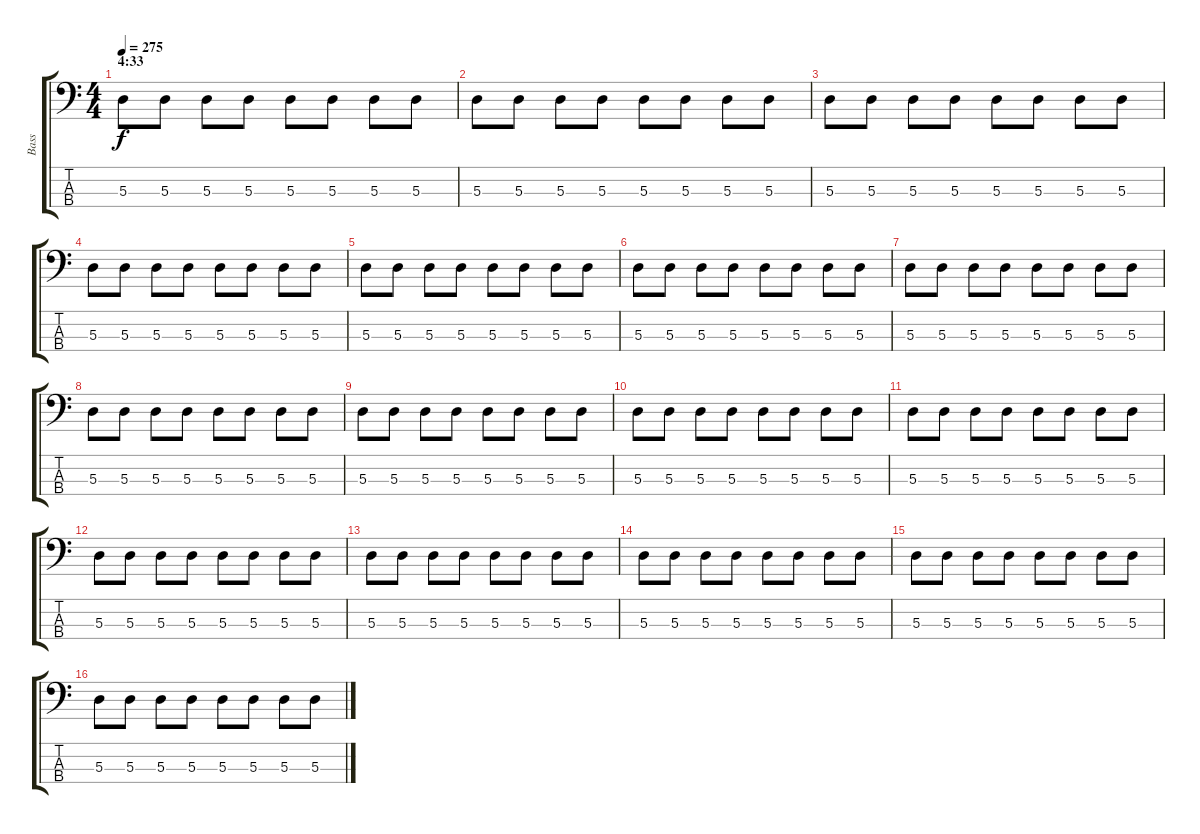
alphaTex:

\track ("Bass" "Bass") {instrument electricbasspick}
\staff {score tabs}
\tuning (G2 D2 A1 E1) {hide}
\ts (4 4)
\section ("" "4:33")
\tempo 275
\clef f4
\ks c
5.3.8{dy f} 5.3.8 5.3.8 5.3.8 5.3.8 5.3.8 5.3.8 5.3.8 |
5.3.8 5.3.8 5.3.8 5.3.8 5.3.8 5.3.8 5.3.8 5.3.8 |
5.3.8 5.3.8 5.3.8 5.3.8 5.3.8 5.3.8 5.3.8 5.3.8 |
5.3.8 5.3.8 5.3.8 5.3.8 5.3.8 5.3.8 5.3.8 5.3.8 |
5.3.8 5.3.8 5.3.8 5.3.8 5.3.8 5.3.8 5.3.8 5.3.8 |
5.3.8 5.3.8 5.3.8 5.3.8 5.3.8 5.3.8 5.3.8 5.3.8 |
5.3.8 5.3.8 5.3.8 5.3.8 5.3.8 5.3.8 5.3.8 5.3.8 |
5.3.8 5.3.8 5.3.8 5.3.8 5.3.8 5.3.8 5.3.8 5.3.8 |
5.3.8 5.3.8 5.3.8 5.3.8 5.3.8 5.3.8 5.3.8 5.3.8 |
5.3.8 5.3.8 5.3.8 5.3.8 5.3.8 5.3.8 5.3.8 5.3.8 |
5.3.8 5.3.8 5.3.8 5.3.8 5.3.8 5.3.8 5.3.8 5.3.8 |
5.3.8 5.3.8 5.3.8 5.3.8 5.3.8 5.3.8 5.3.8 5.3.8 |
5.3.8 5.3.8 5.3.8 5.3.8 5.3.8 5.3.8 5.3.8 5.3.8 |
5.3.8 5.3.8 5.3.8 5.3.8 5.3.8 5.3.8 5.3.8 5.3.8 |
5.3.8 5.3.8 5.3.8 5.3.8 5.3.8 5.3.8 5.3.8 5.3.8 |
5.3.8 5.3.8 5.3.8 5.3.8 5.3.8 5.3.8 5.3.8 5.3.8
